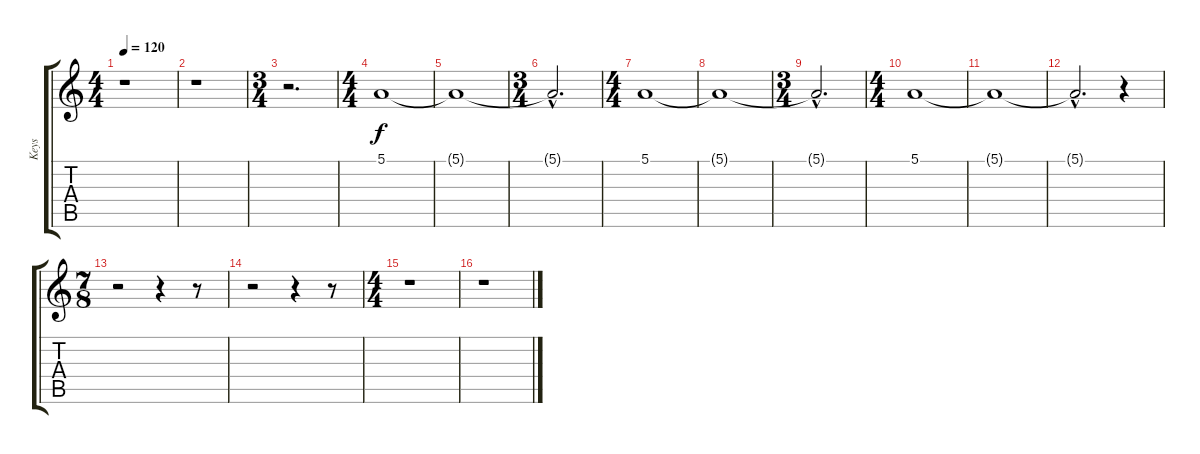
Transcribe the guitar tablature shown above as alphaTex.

\track ("Keys" "Keys") {instrument pad3polysynth}
\staff {score tabs}
\tuning (E4 B3 G3 D3 A2 E2) {hide}
\ts (4 4)
\tempo 120
\clef g2
\ks c
r.1{dy f} |
r.1 |
\ts (3 4)
r.2{d} |
\ts (4 4)
5.1.1 |
5.1{t}.1 |
\ts (3 4)
5.1{hac t}.2{d} |
\ts (4 4)
5.1.1 |
5.1{t}.1 |
\ts (3 4)
5.1{hac t}.2{d} |
\ts (4 4)
5.1.1 |
5.1{t}.1 |
5.1{hac t}.2{d} r.4 |
\ts (7 8)
r.2 r.4 r.8 |
r.2 r.4 r.8 |
\ts (4 4)
r.1 |
r.1
